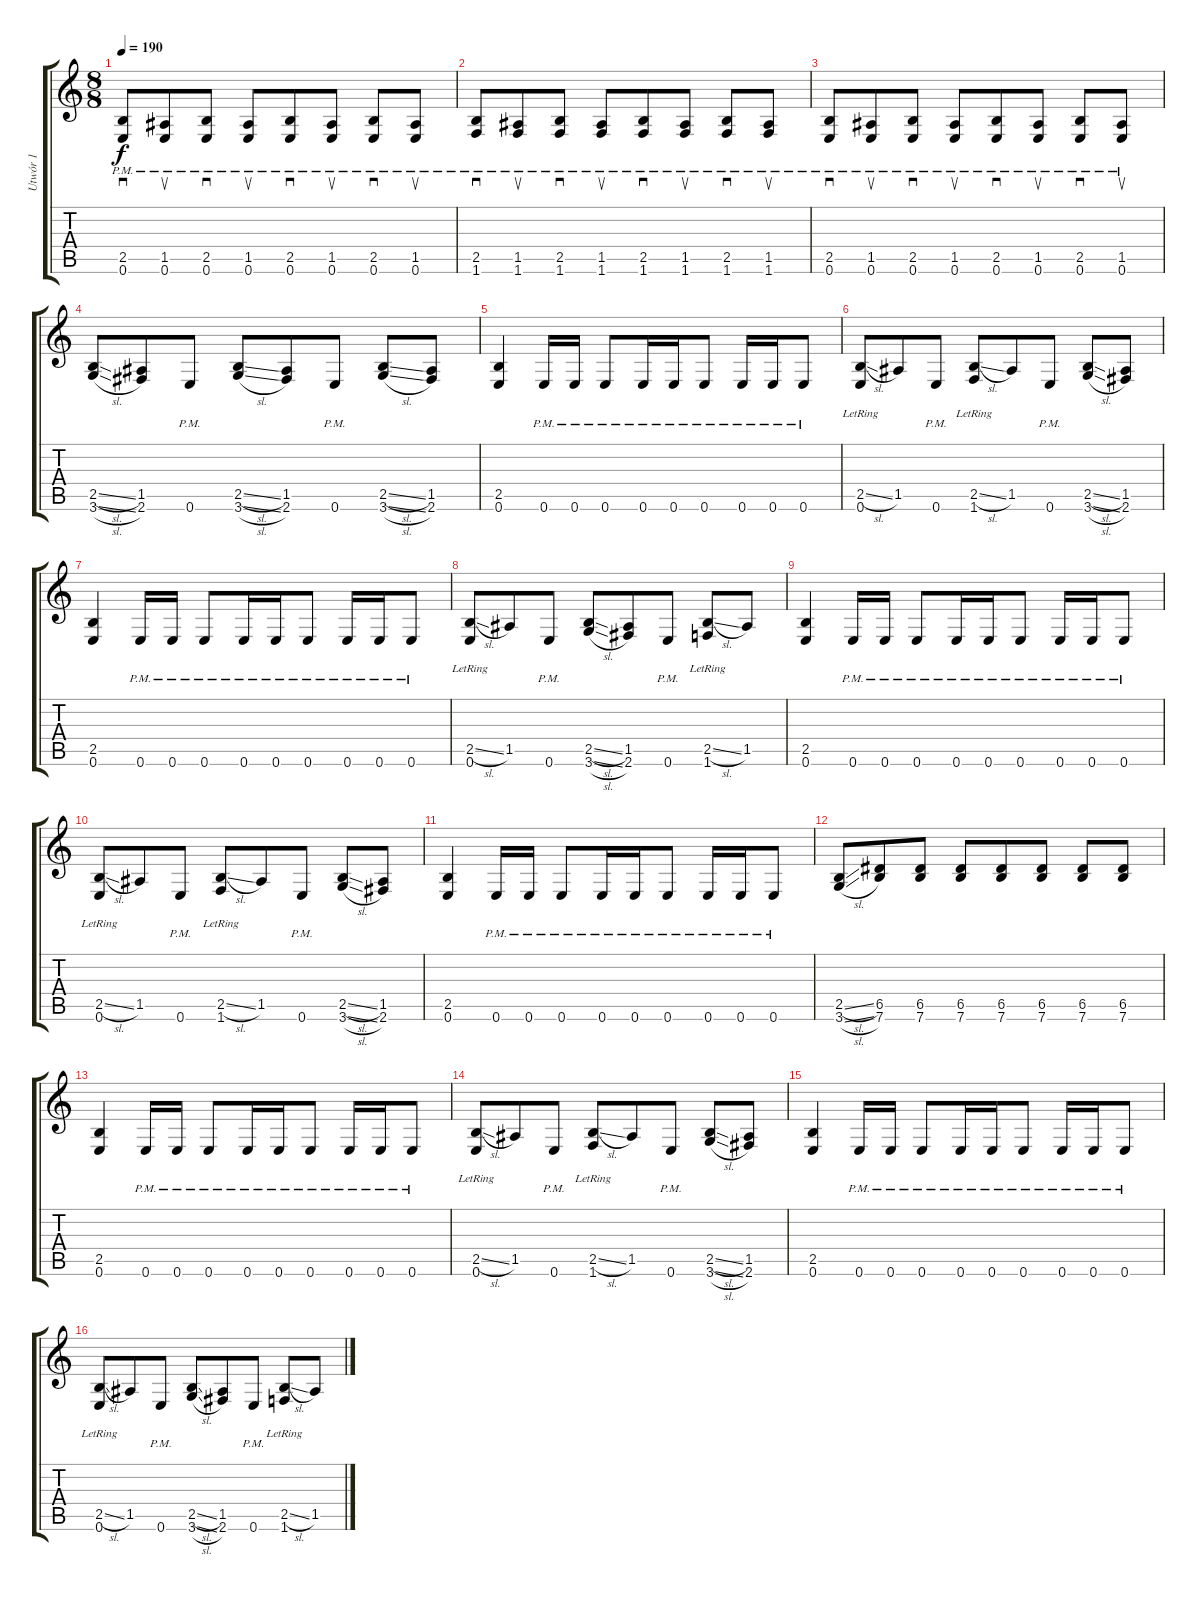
\track ("Utwór 1" "Utwór 1") {instrument distortionguitar}
\staff {score tabs}
\tuning (E4 B3 G3 D3 A2 E2) {hide}
\ts (8 8)
\tempo 190
\clef g2
\ks c
(2.5{pm} 0.6{pm}).8{sd dy f} (1.5{pm} 0.6{pm}).8{su} (2.5{pm} 0.6{pm}).8{sd} (1.5{pm} 0.6{pm}).8{su} (2.5{pm} 0.6{pm}).8{sd} (1.5{pm} 0.6{pm}).8{su} (2.5{pm} 0.6{pm}).8{sd} (1.5{pm} 0.6{pm}).8{su} |
(2.5{pm} 1.6{pm}).8{sd} (1.5{pm} 1.6{pm}).8{su} (2.5{pm} 1.6{pm}).8{sd} (1.5{pm} 1.6{pm}).8{su} (2.5{pm} 1.6{pm}).8{sd} (1.5{pm} 1.6{pm}).8{su} (2.5{pm} 1.6{pm}).8{sd} (1.5{pm} 1.6{pm}).8{su} |
(2.5{pm} 0.6{pm}).8{sd} (1.5{pm} 0.6{pm}).8{su} (2.5{pm} 0.6{pm}).8{sd} (1.5{pm} 0.6{pm}).8{su} (2.5{pm} 0.6{pm}).8{sd} (1.5{pm} 0.6{pm}).8{su} (2.5{pm} 0.6{pm}).8{sd} (1.5{pm} 0.6{pm}).8{su} |
(2.5{sl} 3.6{sl}).8 (1.5 2.6).8 0.6{pm}.8 (2.5{sl} 3.6{sl}).8 (1.5 2.6).8 0.6{pm}.8 (2.5{sl} 3.6{sl}).8 (1.5 2.6).8 |
(2.5 0.6).4 0.6{pm}.16 0.6{pm}.16 0.6{pm}.8 0.6{pm}.16 0.6{pm}.16 0.6{pm}.8 0.6{pm}.16 0.6{pm}.16 0.6{pm}.8 |
(2.5{sl} 0.6{lr}).8 1.5.8 0.6{pm}.8 (2.5{sl} 1.6{lr}).8 1.5.8 0.6{pm}.8 (2.5{sl} 3.6{sl}).8 (1.5 2.6).8 |
(2.5 0.6).4 0.6{pm}.16 0.6{pm}.16 0.6{pm}.8 0.6{pm}.16 0.6{pm}.16 0.6{pm}.8 0.6{pm}.16 0.6{pm}.16 0.6{pm}.8 |
(2.5{sl} 0.6{lr}).8 1.5.8 0.6{pm}.8 (2.5{sl} 3.6{sl}).8 (1.5 2.6).8 0.6{pm}.8 (2.5{sl} 1.6{lr}).8 1.5.8 |
(2.5 0.6).4 0.6{pm}.16 0.6{pm}.16 0.6{pm}.8 0.6{pm}.16 0.6{pm}.16 0.6{pm}.8 0.6{pm}.16 0.6{pm}.16 0.6{pm}.8 |
(2.5{sl} 0.6{lr}).8 1.5.8 0.6{pm}.8 (2.5{sl} 1.6{lr}).8 1.5.8 0.6{pm}.8 (2.5{sl} 3.6{sl}).8 (1.5 2.6).8 |
(2.5 0.6).4 0.6{pm}.16 0.6{pm}.16 0.6{pm}.8 0.6{pm}.16 0.6{pm}.16 0.6{pm}.8 0.6{pm}.16 0.6{pm}.16 0.6{pm}.8 |
(2.5{sl} 3.6{sl}).8 (6.5 7.6).8 (6.5 7.6).8 (6.5 7.6).8 (6.5 7.6).8 (6.5 7.6).8 (6.5 7.6).8 (6.5 7.6).8 |
(2.5 0.6).4 0.6{pm}.16 0.6{pm}.16 0.6{pm}.8 0.6{pm}.16 0.6{pm}.16 0.6{pm}.8 0.6{pm}.16 0.6{pm}.16 0.6{pm}.8 |
(2.5{sl} 0.6{lr}).8 1.5.8 0.6{pm}.8 (2.5{sl} 1.6{lr}).8 1.5.8 0.6{pm}.8 (2.5{sl} 3.6{sl}).8 (1.5 2.6).8 |
(2.5 0.6).4 0.6{pm}.16 0.6{pm}.16 0.6{pm}.8 0.6{pm}.16 0.6{pm}.16 0.6{pm}.8 0.6{pm}.16 0.6{pm}.16 0.6{pm}.8 |
(2.5{sl} 0.6{lr}).8 1.5.8 0.6{pm}.8 (2.5{sl} 3.6{sl}).8 (1.5 2.6).8 0.6{pm}.8 (2.5{sl} 1.6{lr}).8 1.5.8
